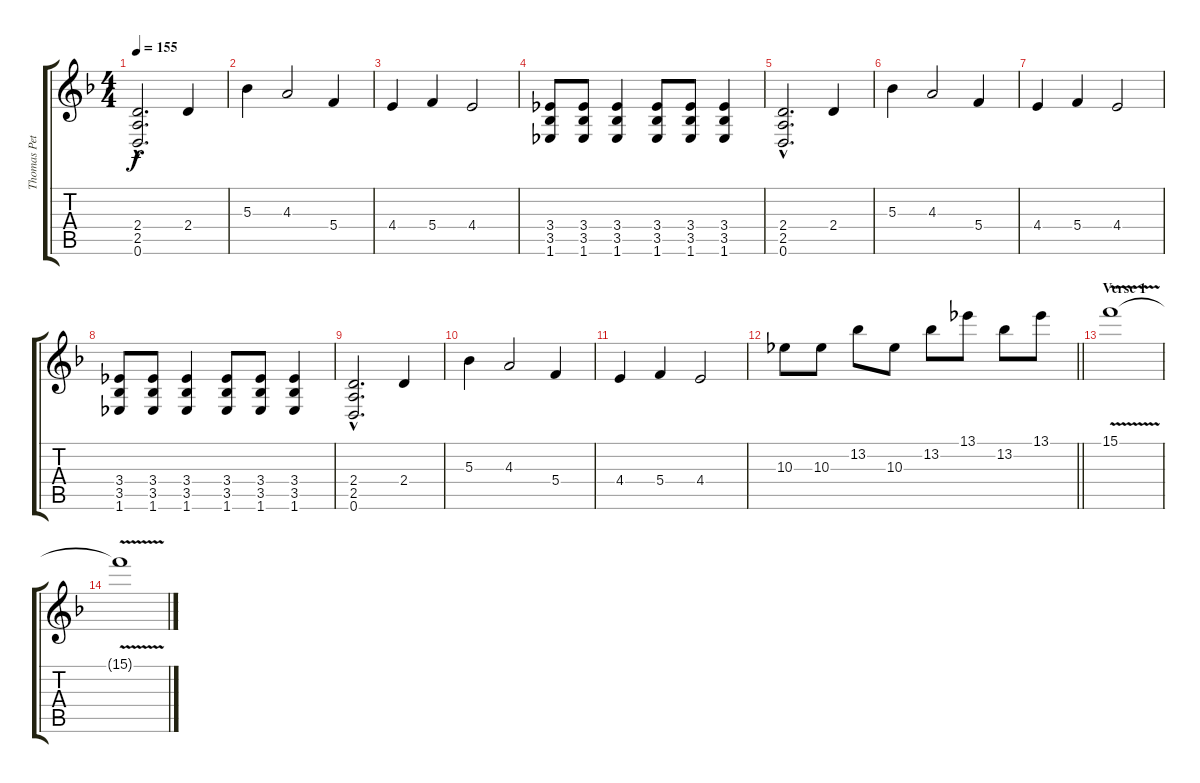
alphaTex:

\track ("Thomas Petersson" "Thomas Pet") {instrument overdrivenguitar}
\staff {score tabs}
\tuning (D4 A3 F3 C3 G2 D2) {hide}
\ts (4 4)
\tempo 155
\clef g2
\ks dminor
(2.4{hac} 2.5{hac} 0.6{hac}).2{d dy f} 2.4.4 |
5.3.4 4.3.2 5.4.4 |
4.4.4 5.4.4 4.4.2 |
(3.4 3.5 1.6).8 (3.4 3.5 1.6).8 (3.4 3.5 1.6).4 (3.4 3.5 1.6).8 (3.4 3.5 1.6).8 (3.4 3.5 1.6).4 |
(2.4{hac} 2.5{hac} 0.6{hac}).2{d} 2.4.4 |
5.3.4 4.3.2 5.4.4 |
4.4.4 5.4.4 4.4.2 |
(3.4 3.5 1.6).8 (3.4 3.5 1.6).8 (3.4 3.5 1.6).4 (3.4 3.5 1.6).8 (3.4 3.5 1.6).8 (3.4 3.5 1.6).4 |
(2.4{hac} 2.5{hac} 0.6{hac}).2{d} 2.4.4 |
5.3.4 4.3.2 5.4.4 |
4.4.4 5.4.4 4.4.2 |
\barLineRight lightlight
10.3.8 10.3.8 13.2.8 10.3.8 13.2.8 13.1.8 13.2.8 13.1.8 |
\section ("" "Verse 1")
15.1{v}.1 |
15.1{t}.1
